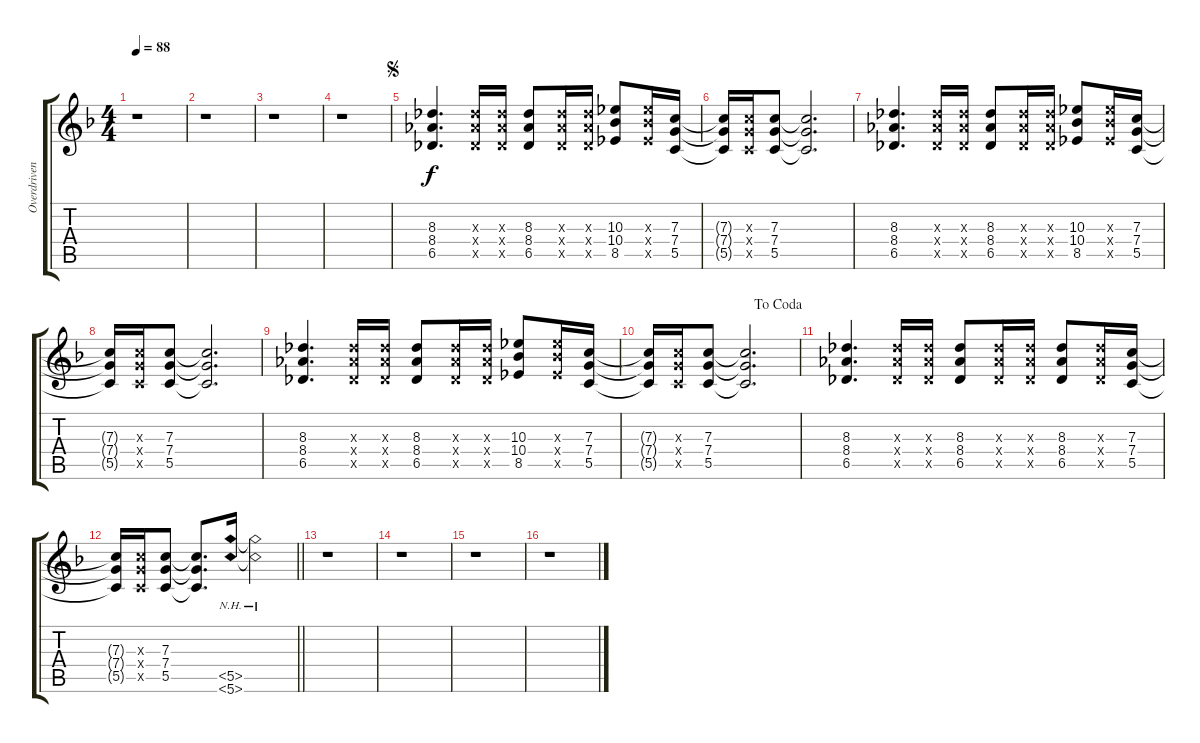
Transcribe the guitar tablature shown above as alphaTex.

\track ("Overdriven" "Overdriven") {instrument overdrivenguitar}
\staff {score tabs}
\tuning (D4 A3 F3 C3 G2 C2) {hide}
\ts (4 4)
\section ("" " ")
\tempo 88
\clef g2
\ks f
r.1{dy f} |
r.1 |
r.1 |
r.1 |
\jump segno
(8.3 8.4 6.5).4{d} (8.3{x} 8.4{x} 6.5{x}).16 (8.3{x} 8.4{x} 6.5{x}).16 (8.3 8.4 6.5).8 (8.3{x} 8.4{x} 6.5{x}).16 (8.3{x} 8.4{x} 6.5{x}).16 (10.3 10.4 8.5).8 (10.3{x} 10.4{x} 8.5{x}).16 (7.3 7.4 5.5).16 |
(7.3{t} 7.4{t} 5.5{t}).16 (7.3{x} 7.4{x} 5.5{x}).16 (7.3 7.4 5.5).8 (7.3{t} 7.4{t} 5.5{t}).2{d} |
(8.3 8.4 6.5).4{d} (8.3{x} 8.4{x} 6.5{x}).16 (8.3{x} 8.4{x} 6.5{x}).16 (8.3 8.4 6.5).8 (8.3{x} 8.4{x} 6.5{x}).16 (8.3{x} 8.4{x} 6.5{x}).16 (10.3 10.4 8.5).8 (10.3{x} 10.4{x} 8.5{x}).16 (7.3 7.4 5.5).16 |
(7.3{t} 7.4{t} 5.5{t}).16 (7.3{x} 7.4{x} 5.5{x}).16 (7.3 7.4 5.5).8 (7.3{t} 7.4{t} 5.5{t}).2{d} |
(8.3 8.4 6.5).4{d} (8.3{x} 8.4{x} 6.5{x}).16 (8.3{x} 8.4{x} 6.5{x}).16 (8.3 8.4 6.5).8 (8.3{x} 8.4{x} 6.5{x}).16 (8.3{x} 8.4{x} 6.5{x}).16 (10.3 10.4 8.5).8 (10.3{x} 10.4{x} 8.5{x}).16 (7.3 7.4 5.5).16 |
\jump dacoda
(7.3{t} 7.4{t} 5.5{t}).16 (7.3{x} 7.4{x} 5.5{x}).16 (7.3 7.4 5.5).8 (7.3{t} 7.4{t} 5.5{t}).2{d} |
(8.3 8.4 6.5).4{d} (8.3{x} 8.4{x} 6.5{x}).16 (8.3{x} 8.4{x} 6.5{x}).16 (8.3 8.4 6.5).8 (8.3{x} 8.4{x} 6.5{x}).16 (8.3{x} 8.4{x} 6.5{x}).16 (8.3 8.4 6.5).8 (8.3{x} 8.4{x} 6.5{x}).16 (7.3 7.4 5.5).16 |
\barLineRight lightlight
(7.3{t} 7.4{t} 5.5{t}).16 (7.3{x} 7.4{x} 5.5{x}).16 (7.3 7.4 5.5).8 (7.3{t} 7.4{t} 5.5{t}).8{d} (5.5{nh} 5.6{nh}).16 (5.5{nh t} 5.6{nh t}).2 |
\section ("" " ")
r.1 |
r.1 |
r.1 |
r.1
